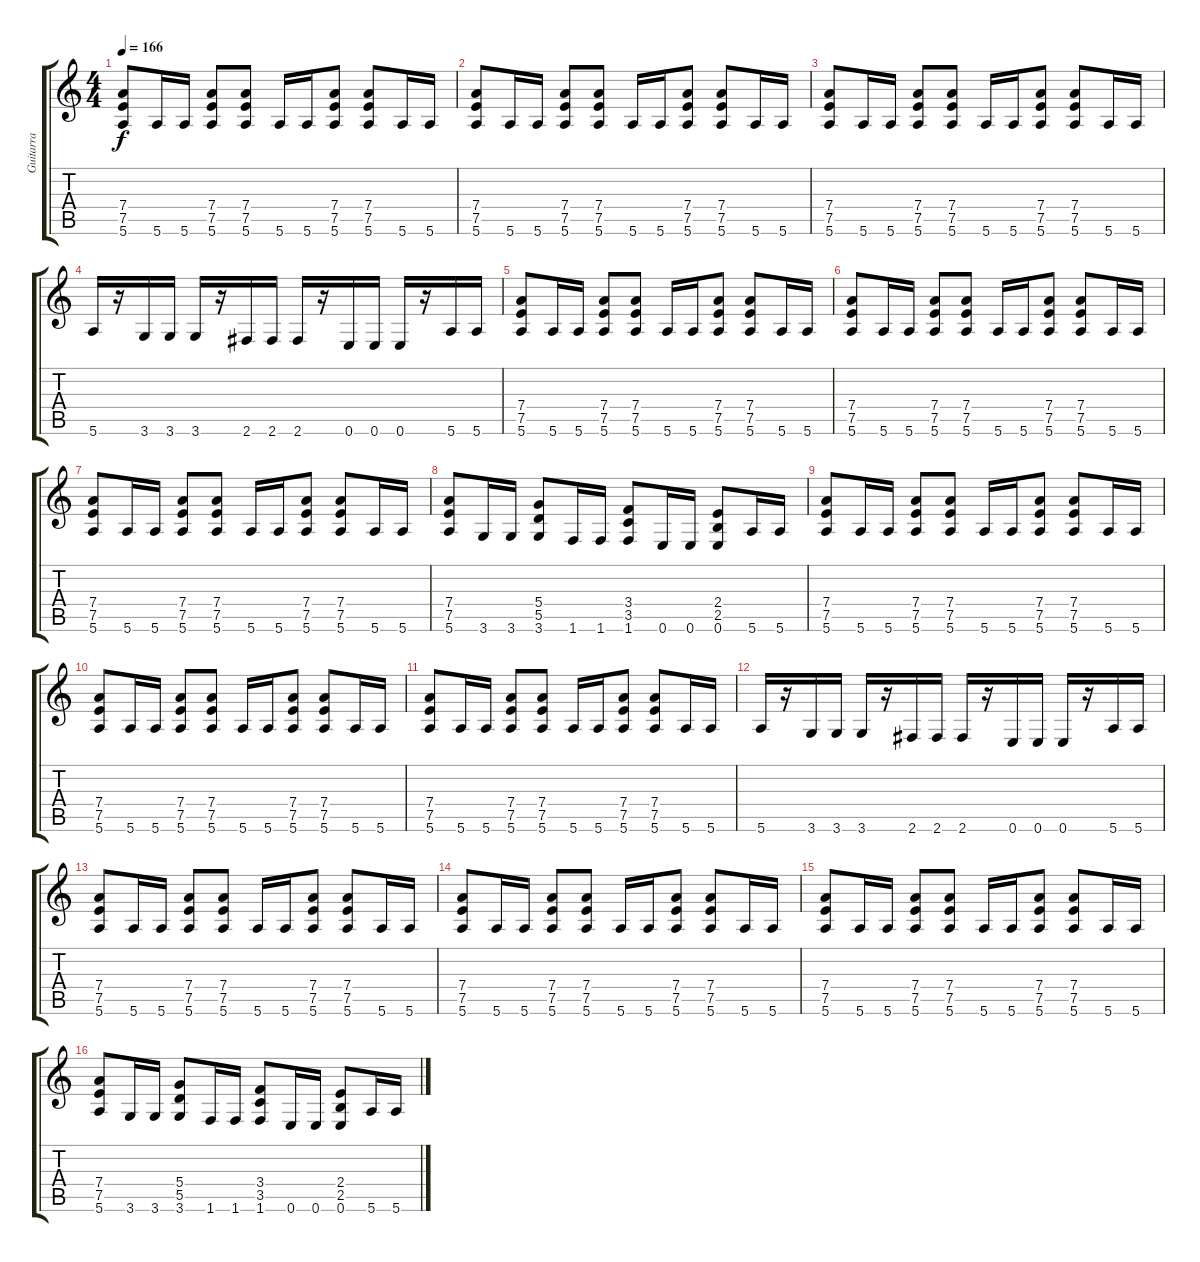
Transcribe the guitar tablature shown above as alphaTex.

\track ("Guitarra" "Guitarra") {instrument distortionguitar}
\staff {score tabs}
\tuning (E4 B3 G3 D3 A2 E2) {hide}
\ts (4 4)
\tempo 166
\clef g2
\ks c
(7.4 7.5 5.6).8{dy f} 5.6.16 5.6.16 (7.4 7.5 5.6).8 (7.4 7.5 5.6).8 5.6.16 5.6.16 (7.4 7.5 5.6).8 (7.4 7.5 5.6).8 5.6.16 5.6.16 |
(7.4 7.5 5.6).8 5.6.16 5.6.16 (7.4 7.5 5.6).8 (7.4 7.5 5.6).8 5.6.16 5.6.16 (7.4 7.5 5.6).8 (7.4 7.5 5.6).8 5.6.16 5.6.16 |
(7.4 7.5 5.6).8 5.6.16 5.6.16 (7.4 7.5 5.6).8 (7.4 7.5 5.6).8 5.6.16 5.6.16 (7.4 7.5 5.6).8 (7.4 7.5 5.6).8 5.6.16 5.6.16 |
5.6.16 r.16 3.6.16 3.6.16 3.6.16 r.16 2.6.16 2.6.16 2.6.16 r.16 0.6.16 0.6.16 0.6.16 r.16 5.6.16 5.6.16 |
(7.4 7.5 5.6).8 5.6.16 5.6.16 (7.4 7.5 5.6).8 (7.4 7.5 5.6).8 5.6.16 5.6.16 (7.4 7.5 5.6).8 (7.4 7.5 5.6).8 5.6.16 5.6.16 |
(7.4 7.5 5.6).8 5.6.16 5.6.16 (7.4 7.5 5.6).8 (7.4 7.5 5.6).8 5.6.16 5.6.16 (7.4 7.5 5.6).8 (7.4 7.5 5.6).8 5.6.16 5.6.16 |
(7.4 7.5 5.6).8 5.6.16 5.6.16 (7.4 7.5 5.6).8 (7.4 7.5 5.6).8 5.6.16 5.6.16 (7.4 7.5 5.6).8 (7.4 7.5 5.6).8 5.6.16 5.6.16 |
(7.4 7.5 5.6).8 3.6.16 3.6.16 (5.4 5.5 3.6).8 1.6.16 1.6.16 (3.4 3.5 1.6).8 0.6.16 0.6.16 (2.4 2.5 0.6).8 5.6.16 5.6.16 |
(7.4 7.5 5.6).8 5.6.16 5.6.16 (7.4 7.5 5.6).8 (7.4 7.5 5.6).8 5.6.16 5.6.16 (7.4 7.5 5.6).8 (7.4 7.5 5.6).8 5.6.16 5.6.16 |
(7.4 7.5 5.6).8 5.6.16 5.6.16 (7.4 7.5 5.6).8 (7.4 7.5 5.6).8 5.6.16 5.6.16 (7.4 7.5 5.6).8 (7.4 7.5 5.6).8 5.6.16 5.6.16 |
(7.4 7.5 5.6).8 5.6.16 5.6.16 (7.4 7.5 5.6).8 (7.4 7.5 5.6).8 5.6.16 5.6.16 (7.4 7.5 5.6).8 (7.4 7.5 5.6).8 5.6.16 5.6.16 |
5.6.16 r.16 3.6.16 3.6.16 3.6.16 r.16 2.6.16 2.6.16 2.6.16 r.16 0.6.16 0.6.16 0.6.16 r.16 5.6.16 5.6.16 |
(7.4 7.5 5.6).8 5.6.16 5.6.16 (7.4 7.5 5.6).8 (7.4 7.5 5.6).8 5.6.16 5.6.16 (7.4 7.5 5.6).8 (7.4 7.5 5.6).8 5.6.16 5.6.16 |
(7.4 7.5 5.6).8 5.6.16 5.6.16 (7.4 7.5 5.6).8 (7.4 7.5 5.6).8 5.6.16 5.6.16 (7.4 7.5 5.6).8 (7.4 7.5 5.6).8 5.6.16 5.6.16 |
(7.4 7.5 5.6).8 5.6.16 5.6.16 (7.4 7.5 5.6).8 (7.4 7.5 5.6).8 5.6.16 5.6.16 (7.4 7.5 5.6).8 (7.4 7.5 5.6).8 5.6.16 5.6.16 |
(7.4 7.5 5.6).8 3.6.16 3.6.16 (5.4 5.5 3.6).8 1.6.16 1.6.16 (3.4 3.5 1.6).8 0.6.16 0.6.16 (2.4 2.5 0.6).8 5.6.16 5.6.16
